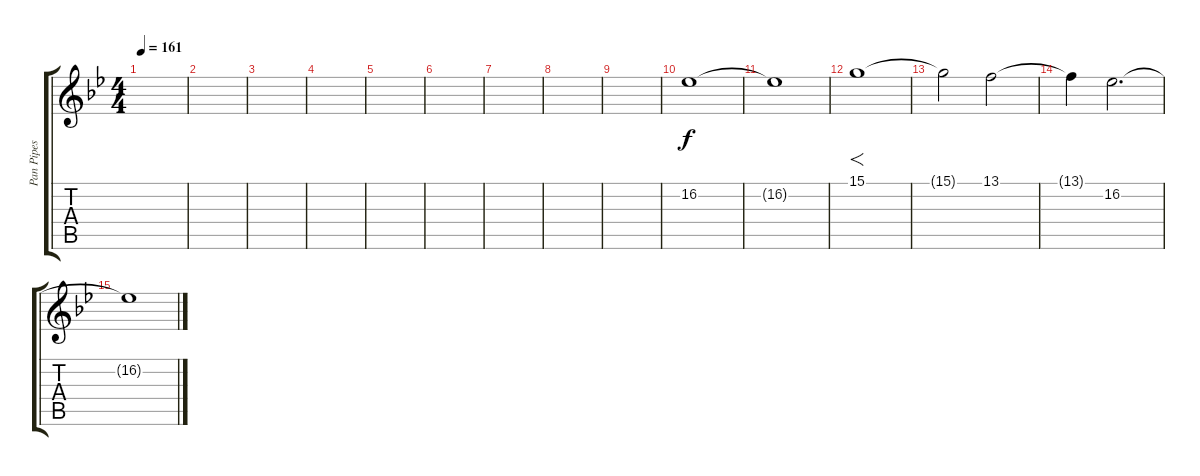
\track ("Pan Pipes" "Pan Pipes") {instrument panflute}
\staff {score tabs}
\tuning (E4 B3 G3 D3 A2 D2) {hide}
\ts (4 4)
\tempo 161
\clef g2
\ks bb
|
|
|
|
|
|
|
|
|
16.2.1{volume 12} |
16.2{t}.1 |
15.1.1{f} |
15.1{t}.2 13.1.2 |
13.1{t}.4 16.2.2{d volume 6} |
16.2{t}.1
